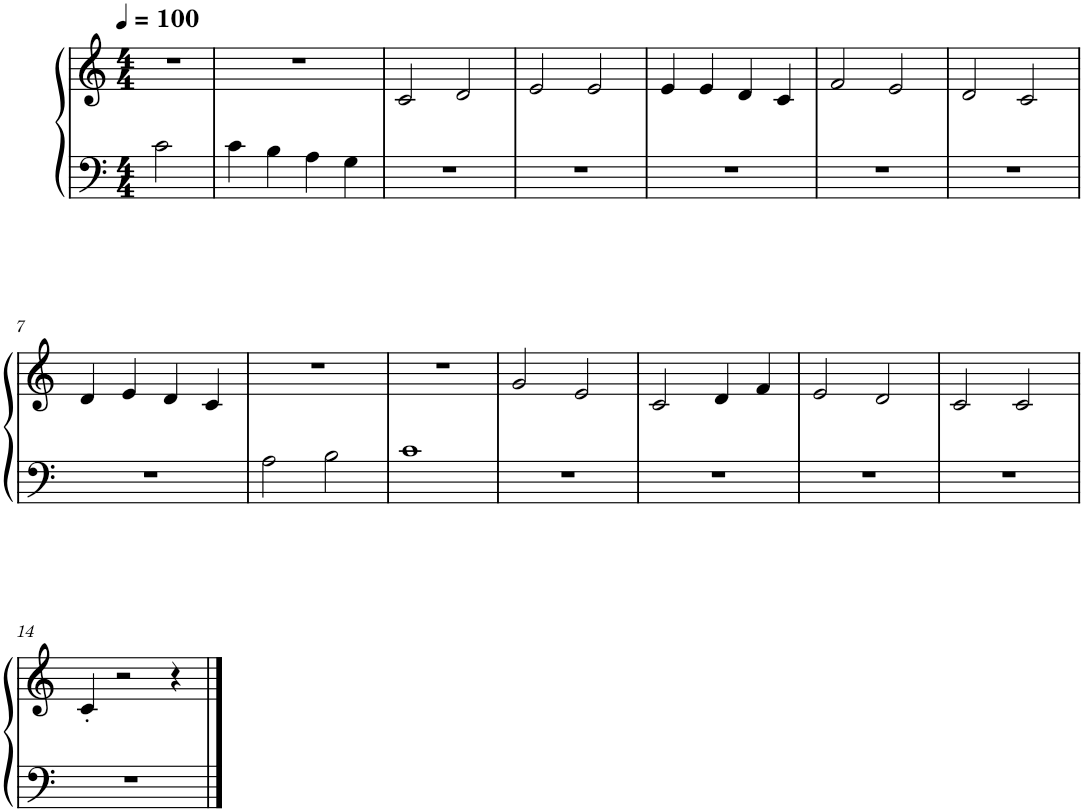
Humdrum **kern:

**kern	**kern
*part1	*part1
*staff2	*staff1
*I"Piano, Piano	*
*I'Pno.	*
*clefF4	*clefG2
*k[]	*k[]
*M4/4	*M4/4
*MM100	*MM100
=	=
2c\	1r
2ryy	.
=1	=1
4c\	1r
4B\	.
4A\	.
4G\	.
=2	=2
1r	2c/
.	2d/
=3	=3
1r	2e/
.	2e/
=4	=4
1r	4e/
.	4e/
.	4d/
.	4c/
=5	=5
1r	2f/
.	2e/
=6	=6
1r	2d/
.	2c/
!!LO:LB:g=z
=7	=7
1r	4d/
.	4e/
.	4d/
.	4c/
=8	=8
2A\	1r
2B\	.
=9	=9
1c	1r
=10	=10
1r	2g/
.	2e/
=11	=11
1r	2c/
.	4d/
.	4f/
=12	=12
1r	2e/
.	2d/
=13	=13
1r	2c/
.	2c/
!!LO:LB:g=z
=14	=14
1r	4c'/
.	2r
.	4r
==	==
*-	*-
